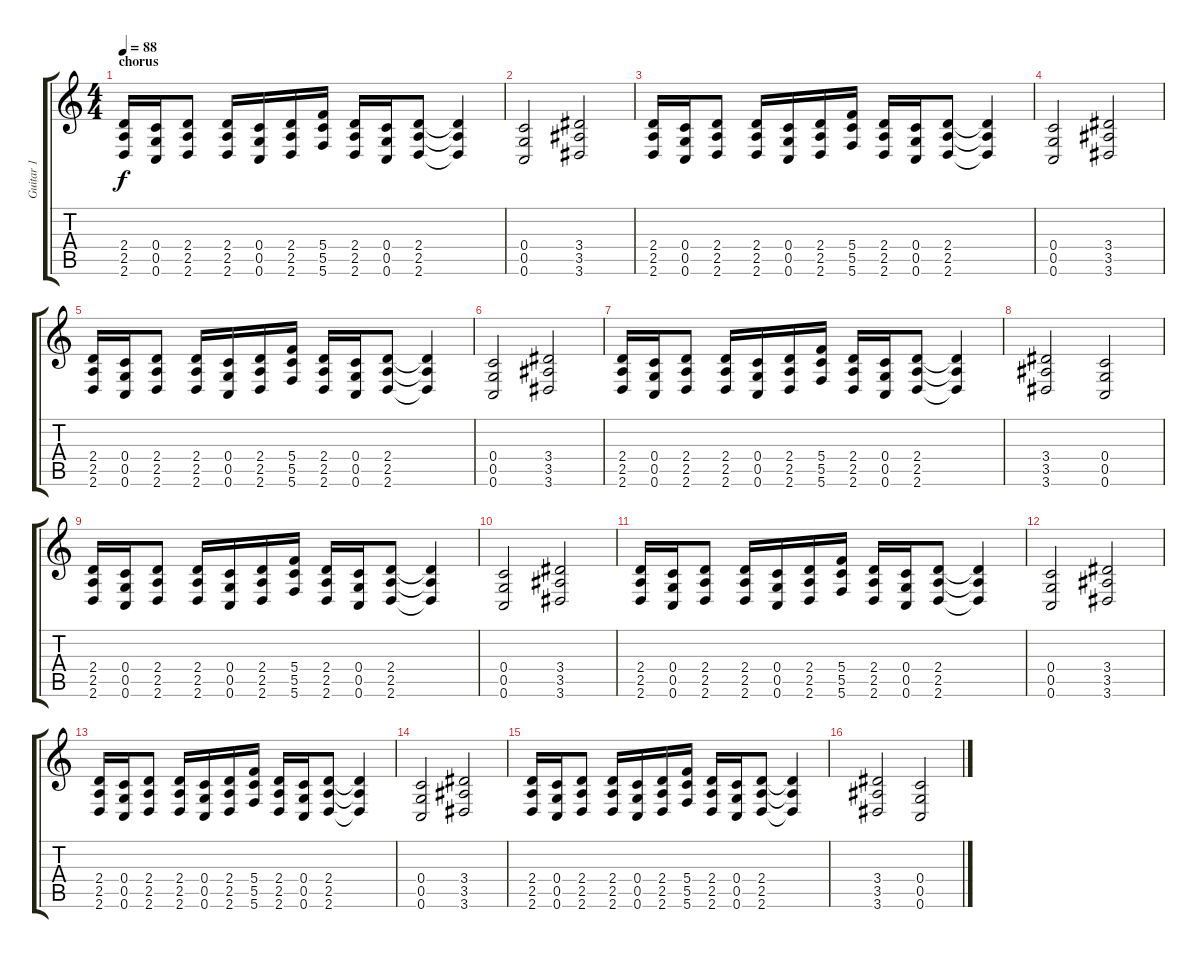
\track ("Guitar 1" "Guitar 1") {instrument distortionguitar}
\staff {score tabs}
\tuning (D4 A3 F3 C3 G2 C2) {hide}
\ts (4 4)
\section ("" "chorus")
\tempo 88
\clef g2
\ks c
(2.4 2.5 2.6).16{dy f} (0.4 0.5 0.6).16 (2.4 2.5 2.6).8 (2.4 2.5 2.6).16 (0.4 0.5 0.6).16 (2.4 2.5 2.6).16 (5.4 5.5 5.6).16 (2.4 2.5 2.6).16 (0.4 0.5 0.6).16 (2.4 2.5 2.6).8 (2.4{t} 2.5{t} 2.6{t}).4 |
(0.4 0.5 0.6).2 (3.4 3.5 3.6).2 |
(2.4 2.5 2.6).16 (0.4 0.5 0.6).16 (2.4 2.5 2.6).8 (2.4 2.5 2.6).16 (0.4 0.5 0.6).16 (2.4 2.5 2.6).16 (5.4 5.5 5.6).16 (2.4 2.5 2.6).16 (0.4 0.5 0.6).16 (2.4 2.5 2.6).8 (2.4{t} 2.5{t} 2.6{t}).4 |
(0.4 0.5 0.6).2 (3.4 3.5 3.6).2 |
(2.4 2.5 2.6).16 (0.4 0.5 0.6).16 (2.4 2.5 2.6).8 (2.4 2.5 2.6).16 (0.4 0.5 0.6).16 (2.4 2.5 2.6).16 (5.4 5.5 5.6).16 (2.4 2.5 2.6).16 (0.4 0.5 0.6).16 (2.4 2.5 2.6).8 (2.4{t} 2.5{t} 2.6{t}).4 |
(0.4 0.5 0.6).2 (3.4 3.5 3.6).2 |
(2.4 2.5 2.6).16 (0.4 0.5 0.6).16 (2.4 2.5 2.6).8 (2.4 2.5 2.6).16 (0.4 0.5 0.6).16 (2.4 2.5 2.6).16 (5.4 5.5 5.6).16 (2.4 2.5 2.6).16 (0.4 0.5 0.6).16 (2.4 2.5 2.6).8 (2.4{t} 2.5{t} 2.6{t}).4 |
(3.4 3.5 3.6).2 (0.4 0.5 0.6).2 |
(2.4 2.5 2.6).16 (0.4 0.5 0.6).16 (2.4 2.5 2.6).8 (2.4 2.5 2.6).16 (0.4 0.5 0.6).16 (2.4 2.5 2.6).16 (5.4 5.5 5.6).16 (2.4 2.5 2.6).16 (0.4 0.5 0.6).16 (2.4 2.5 2.6).8 (2.4{t} 2.5{t} 2.6{t}).4 |
(0.4 0.5 0.6).2 (3.4 3.5 3.6).2 |
(2.4 2.5 2.6).16 (0.4 0.5 0.6).16 (2.4 2.5 2.6).8 (2.4 2.5 2.6).16 (0.4 0.5 0.6).16 (2.4 2.5 2.6).16 (5.4 5.5 5.6).16 (2.4 2.5 2.6).16 (0.4 0.5 0.6).16 (2.4 2.5 2.6).8 (2.4{t} 2.5{t} 2.6{t}).4 |
(0.4 0.5 0.6).2 (3.4 3.5 3.6).2 |
(2.4 2.5 2.6).16 (0.4 0.5 0.6).16 (2.4 2.5 2.6).8 (2.4 2.5 2.6).16 (0.4 0.5 0.6).16 (2.4 2.5 2.6).16 (5.4 5.5 5.6).16 (2.4 2.5 2.6).16 (0.4 0.5 0.6).16 (2.4 2.5 2.6).8 (2.4{t} 2.5{t} 2.6{t}).4 |
(0.4 0.5 0.6).2 (3.4 3.5 3.6).2 |
(2.4 2.5 2.6).16 (0.4 0.5 0.6).16 (2.4 2.5 2.6).8 (2.4 2.5 2.6).16 (0.4 0.5 0.6).16 (2.4 2.5 2.6).16 (5.4 5.5 5.6).16 (2.4 2.5 2.6).16 (0.4 0.5 0.6).16 (2.4 2.5 2.6).8 (2.4{t} 2.5{t} 2.6{t}).4 |
(3.4 3.5 3.6).2 (0.4 0.5 0.6).2
